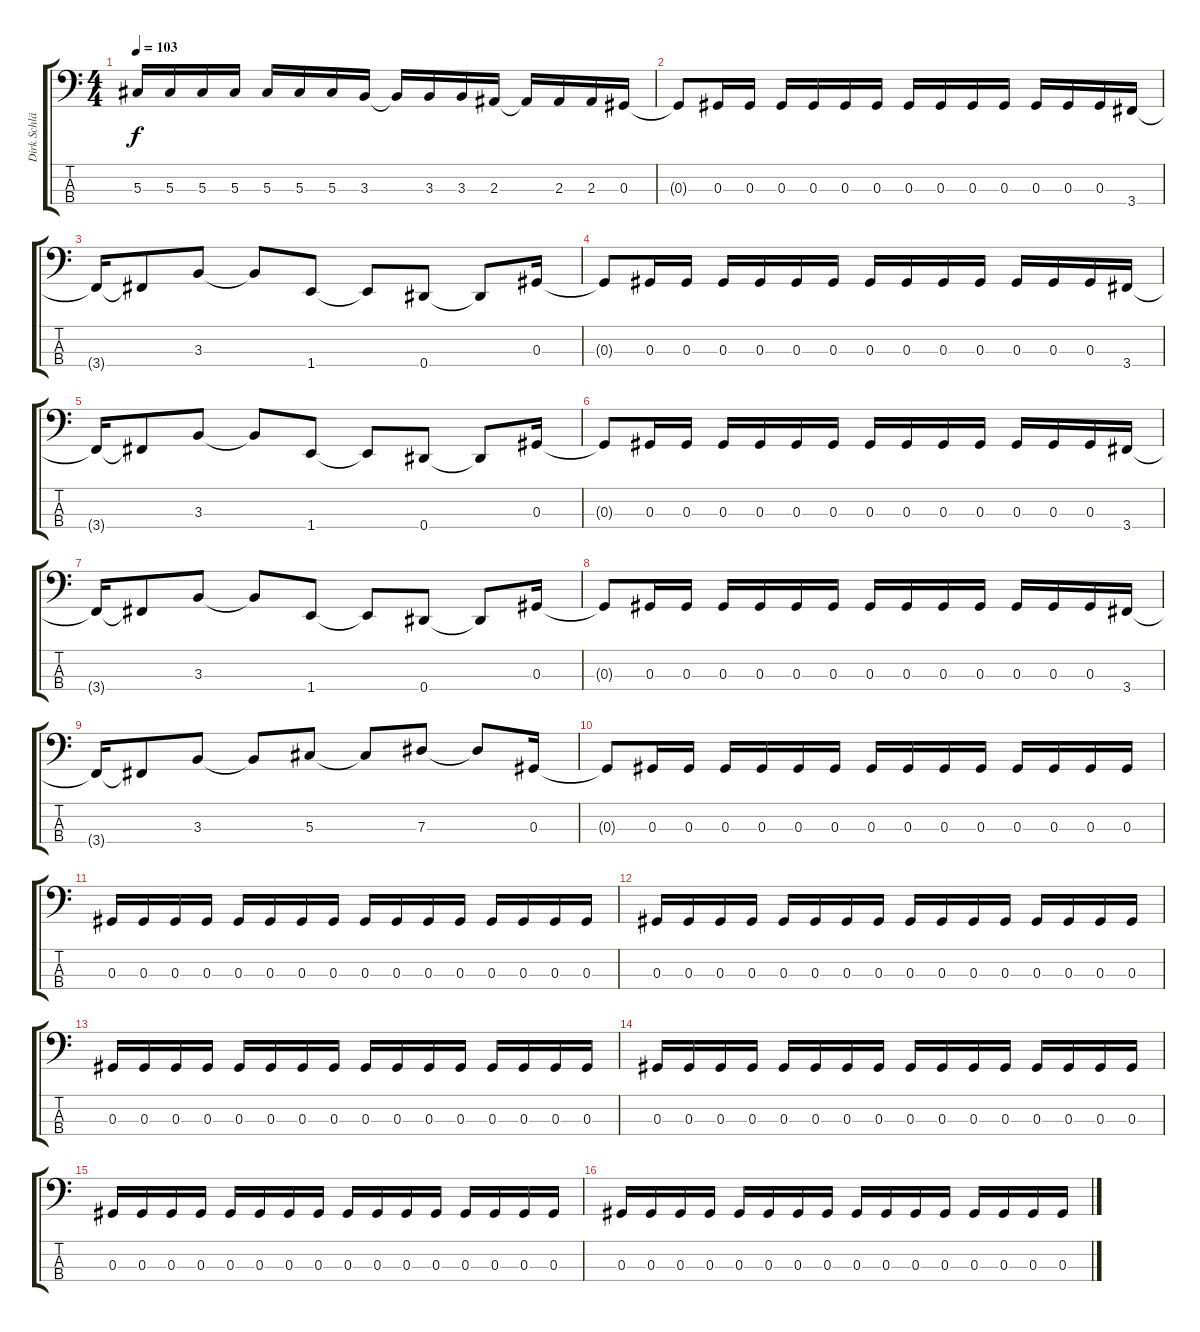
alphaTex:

\track ("Dirk Schlächter - Bass" "Dirk Schlä") {instrument electricbassfinger}
\staff {score tabs}
\tuning (Gb2 Db2 Ab1 Eb1) {hide}
\ts (4 4)
\tempo 103
\clef f4
\ks c
5.3{t}.16{dy f} 5.3.16 5.3.16 5.3.16 5.3.16 5.3.16 5.3.16 3.3.16 3.3{t}.16 3.3.16 3.3.16 2.3.16 2.3{t}.16 2.3.16 2.3.16 0.3.16 |
0.3{t}.8 0.3.16 0.3.16 0.3.16 0.3.16 0.3.16 0.3.16 0.3.16 0.3.16 0.3.16 0.3.16 0.3.16 0.3.16 0.3.16 3.4.16 |
3.4{t}.16 3.4{t}.8 3.3.8 3.3{t}.8 1.4.8 1.4{t}.8 0.4.8 0.4{t}.8 0.3.16 |
0.3{t}.8 0.3.16 0.3.16 0.3.16 0.3.16 0.3.16 0.3.16 0.3.16 0.3.16 0.3.16 0.3.16 0.3.16 0.3.16 0.3.16 3.4.16 |
3.4{t}.16 3.4{t}.8 3.3.8 3.3{t}.8 1.4.8 1.4{t}.8 0.4.8 0.4{t}.8 0.3.16 |
0.3{t}.8 0.3.16 0.3.16 0.3.16 0.3.16 0.3.16 0.3.16 0.3.16 0.3.16 0.3.16 0.3.16 0.3.16 0.3.16 0.3.16 3.4.16 |
3.4{t}.16 3.4{t}.8 3.3.8 3.3{t}.8 1.4.8 1.4{t}.8 0.4.8 0.4{t}.8 0.3.16 |
0.3{t}.8 0.3.16 0.3.16 0.3.16 0.3.16 0.3.16 0.3.16 0.3.16 0.3.16 0.3.16 0.3.16 0.3.16 0.3.16 0.3.16 3.4.16 |
3.4{t}.16 3.4{t}.8 3.3.8 3.3{t}.8 5.3.8 5.3{t}.8 7.3.8 7.3{t}.8 0.3.16 |
0.3{t}.8 0.3.16 0.3.16 0.3.16 0.3.16 0.3.16 0.3.16 0.3.16 0.3.16 0.3.16 0.3.16 0.3.16 0.3.16 0.3.16 0.3.16 |
0.3.16 0.3.16 0.3.16 0.3.16 0.3.16 0.3.16 0.3.16 0.3.16 0.3.16 0.3.16 0.3.16 0.3.16 0.3.16 0.3.16 0.3.16 0.3.16 |
0.3.16 0.3.16 0.3.16 0.3.16 0.3.16 0.3.16 0.3.16 0.3.16 0.3.16 0.3.16 0.3.16 0.3.16 0.3.16 0.3.16 0.3.16 0.3.16 |
0.3.16 0.3.16 0.3.16 0.3.16 0.3.16 0.3.16 0.3.16 0.3.16 0.3.16 0.3.16 0.3.16 0.3.16 0.3.16 0.3.16 0.3.16 0.3.16 |
0.3.16 0.3.16 0.3.16 0.3.16 0.3.16 0.3.16 0.3.16 0.3.16 0.3.16 0.3.16 0.3.16 0.3.16 0.3.16 0.3.16 0.3.16 0.3.16 |
0.3.16 0.3.16 0.3.16 0.3.16 0.3.16 0.3.16 0.3.16 0.3.16 0.3.16 0.3.16 0.3.16 0.3.16 0.3.16 0.3.16 0.3.16 0.3.16 |
0.3.16 0.3.16 0.3.16 0.3.16 0.3.16 0.3.16 0.3.16 0.3.16 0.3.16 0.3.16 0.3.16 0.3.16 0.3.16 0.3.16 0.3.16 0.3.16
